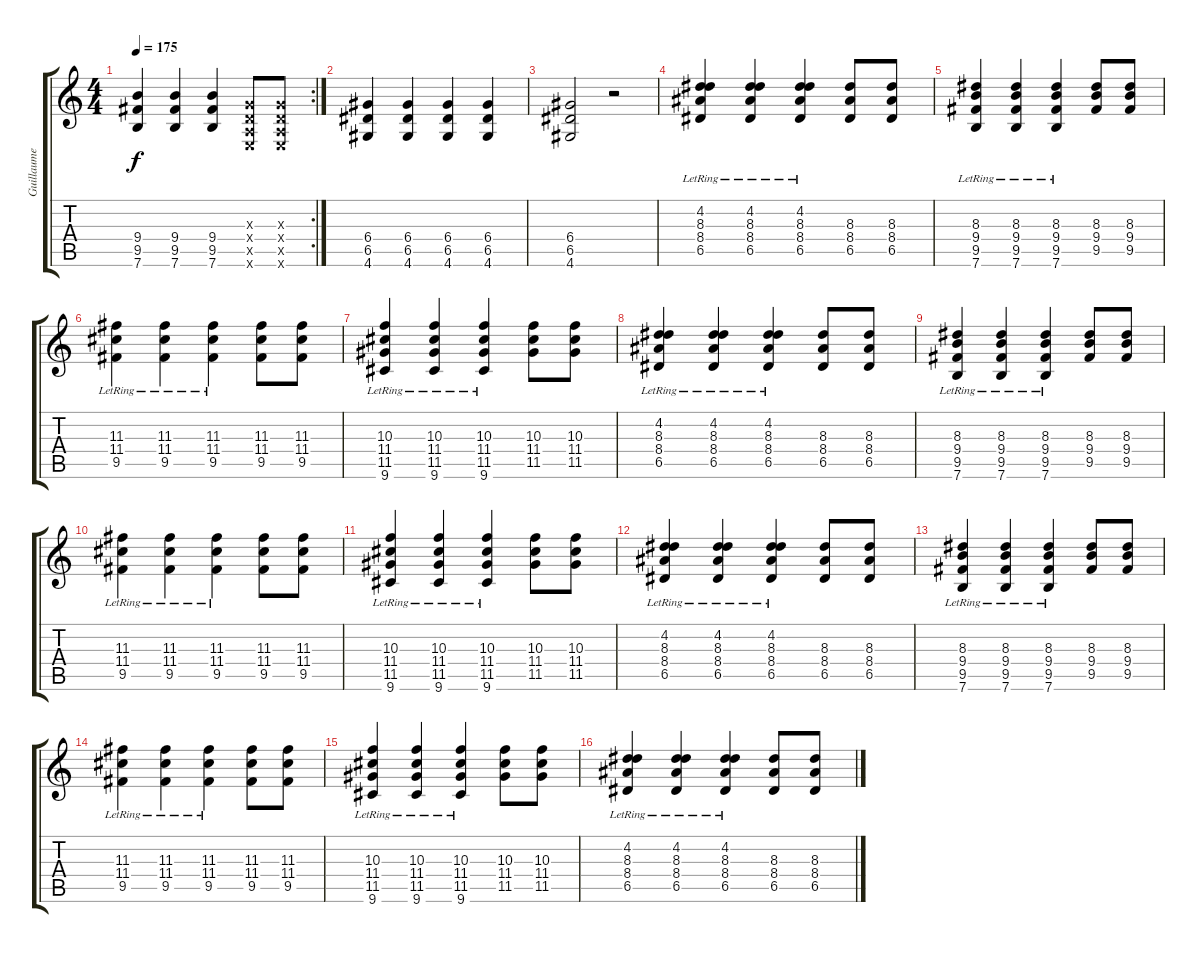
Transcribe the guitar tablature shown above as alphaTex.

\track ("Guillaume" "Guillaume") {instrument distortionguitar}
\staff {score tabs}
\tuning (E4 B3 G3 D3 A2 E2) {hide}
\rc 2
\ts (4 4)
\tempo 175
\clef g2
\ks c
(9.4 9.5 7.6).4{dy f} (9.4 9.5 7.6).4 (9.4 9.5 7.6).4 (0.3{x} 0.4{x} 0.5{x} 0.6{x}).8 (0.3{x} 0.4{x} 0.5{x} 0.6{x}).8 |
(6.4 6.5 4.6).4 (6.4 6.5 4.6).4 (6.4 6.5 4.6).4 (6.4 6.5 4.6).4 |
(6.4 6.5 4.6).2 r.2 |
(4.2{lr} 8.3{lr} 8.4{lr} 6.5{lr}).4{instrument electricguitarjazz} (4.2{lr} 8.3{lr} 8.4{lr} 6.5{lr}).4 (4.2{lr} 8.3{lr} 8.4{lr} 6.5{lr}).4 (8.3 8.4 6.5).8 (8.3 8.4 6.5).8 |
(8.3{lr} 9.4{lr} 9.5{lr} 7.6{lr}).4 (8.3{lr} 9.4{lr} 9.5{lr} 7.6{lr}).4 (8.3{lr} 9.4{lr} 9.5{lr} 7.6{lr}).4 (8.3 9.4 9.5).8 (8.3 9.4 9.5).8 |
(11.3{lr} 11.4{lr} 9.5{lr}).4 (11.3{lr} 11.4{lr} 9.5{lr}).4 (11.3{lr} 11.4{lr} 9.5{lr}).4 (11.3 11.4 9.5).8 (11.3 11.4 9.5).8 |
(10.3{lr} 11.4{lr} 11.5{lr} 9.6{lr}).4 (10.3{lr} 11.4{lr} 11.5{lr} 9.6{lr}).4 (10.3{lr} 11.4{lr} 11.5{lr} 9.6{lr}).4 (10.3 11.4 11.5).8 (10.3 11.4 11.5).8 |
(4.2{lr} 8.3{lr} 8.4{lr} 6.5{lr}).4{instrument electricguitarjazz} (4.2{lr} 8.3{lr} 8.4{lr} 6.5{lr}).4 (4.2{lr} 8.3{lr} 8.4{lr} 6.5{lr}).4 (8.3 8.4 6.5).8 (8.3 8.4 6.5).8 |
(8.3{lr} 9.4{lr} 9.5{lr} 7.6{lr}).4 (8.3{lr} 9.4{lr} 9.5{lr} 7.6{lr}).4 (8.3{lr} 9.4{lr} 9.5{lr} 7.6{lr}).4 (8.3 9.4 9.5).8 (8.3 9.4 9.5).8 |
(11.3{lr} 11.4{lr} 9.5{lr}).4 (11.3{lr} 11.4{lr} 9.5{lr}).4 (11.3{lr} 11.4{lr} 9.5{lr}).4 (11.3 11.4 9.5).8 (11.3 11.4 9.5).8 |
(10.3{lr} 11.4{lr} 11.5{lr} 9.6{lr}).4 (10.3{lr} 11.4{lr} 11.5{lr} 9.6{lr}).4 (10.3{lr} 11.4{lr} 11.5{lr} 9.6{lr}).4 (10.3 11.4 11.5).8 (10.3 11.4 11.5).8 |
(4.2{lr} 8.3{lr} 8.4{lr} 6.5{lr}).4{instrument electricguitarjazz} (4.2{lr} 8.3{lr} 8.4{lr} 6.5{lr}).4 (4.2{lr} 8.3{lr} 8.4{lr} 6.5{lr}).4 (8.3 8.4 6.5).8 (8.3 8.4 6.5).8 |
(8.3{lr} 9.4{lr} 9.5{lr} 7.6{lr}).4 (8.3{lr} 9.4{lr} 9.5{lr} 7.6{lr}).4 (8.3{lr} 9.4{lr} 9.5{lr} 7.6{lr}).4 (8.3 9.4 9.5).8 (8.3 9.4 9.5).8 |
(11.3{lr} 11.4{lr} 9.5{lr}).4 (11.3{lr} 11.4{lr} 9.5{lr}).4 (11.3{lr} 11.4{lr} 9.5{lr}).4 (11.3 11.4 9.5).8 (11.3 11.4 9.5).8 |
(10.3{lr} 11.4{lr} 11.5{lr} 9.6{lr}).4 (10.3{lr} 11.4{lr} 11.5{lr} 9.6{lr}).4 (10.3{lr} 11.4{lr} 11.5{lr} 9.6{lr}).4 (10.3 11.4 11.5).8 (10.3 11.4 11.5).8 |
(4.2{lr} 8.3{lr} 8.4{lr} 6.5{lr}).4{instrument electricguitarjazz} (4.2{lr} 8.3{lr} 8.4{lr} 6.5{lr}).4 (4.2{lr} 8.3{lr} 8.4{lr} 6.5{lr}).4 (8.3 8.4 6.5).8 (8.3 8.4 6.5).8
